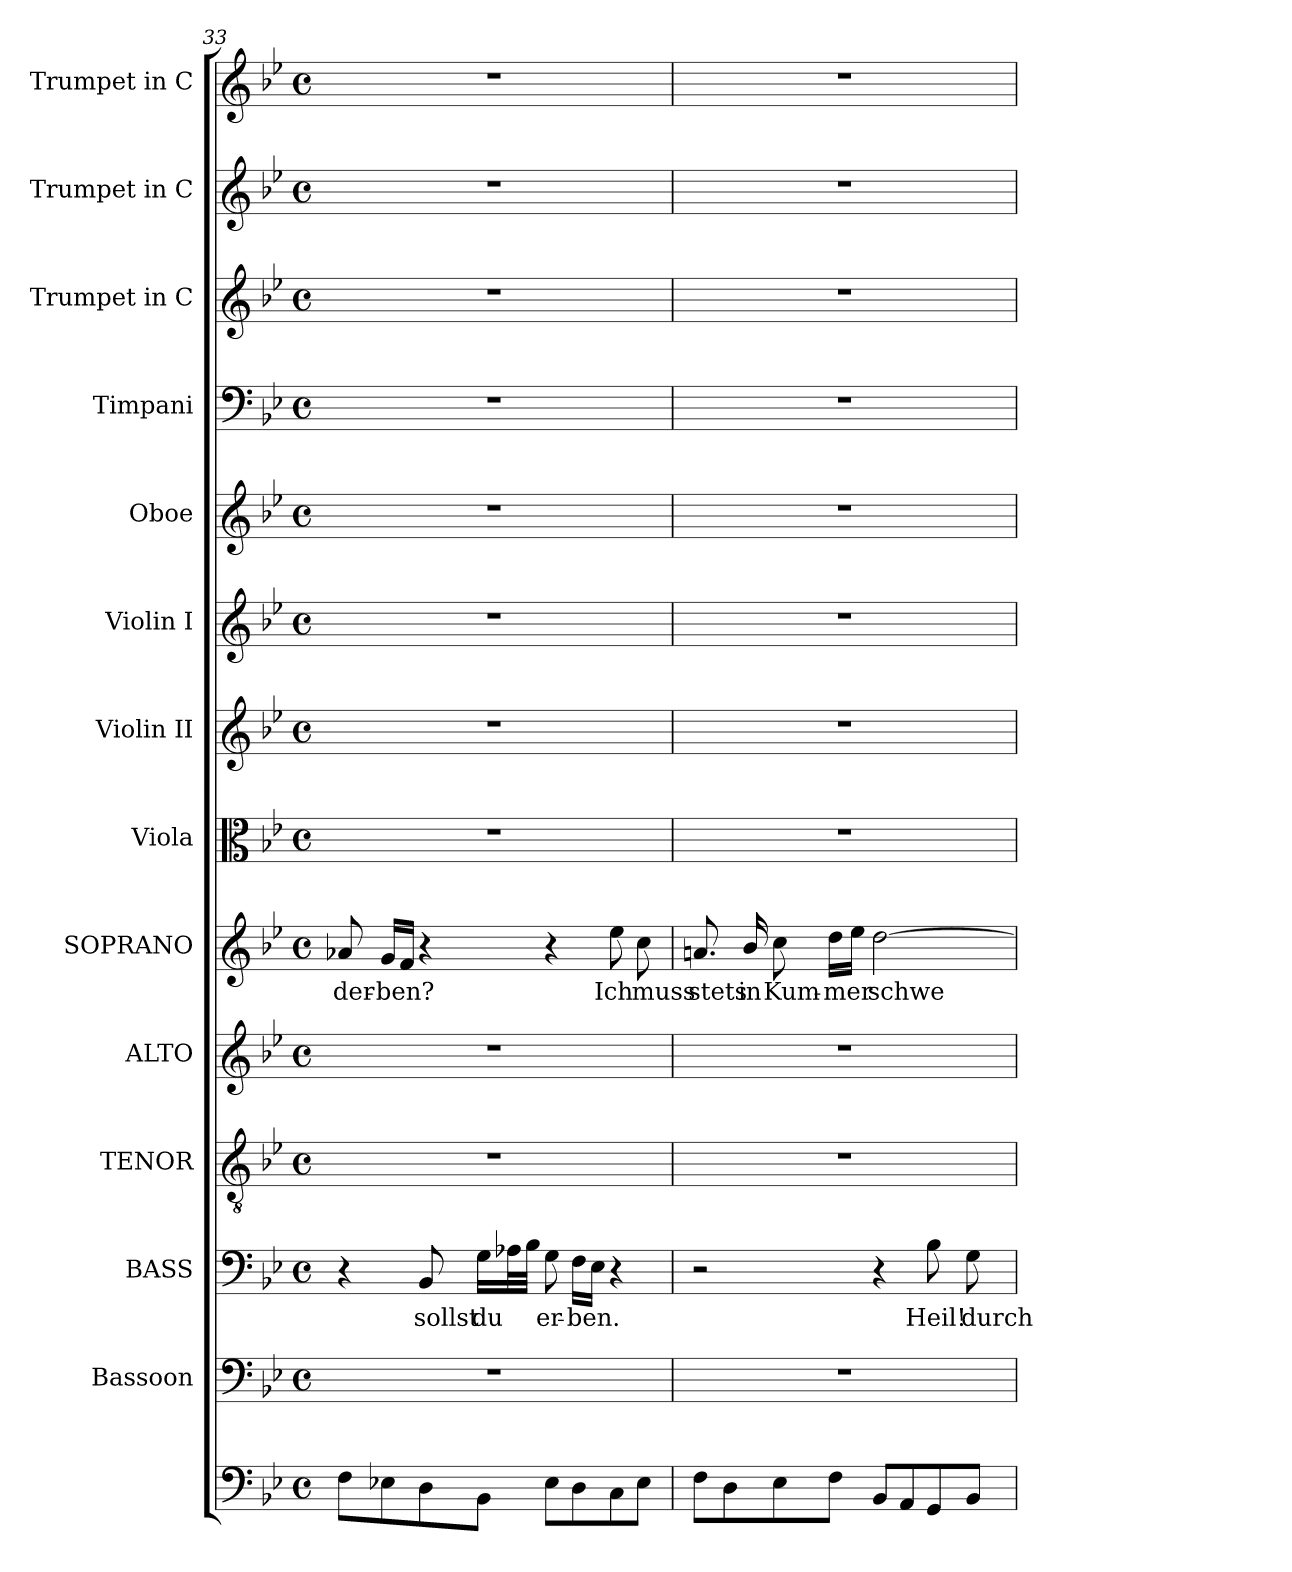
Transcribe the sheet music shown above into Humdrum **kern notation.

**kern	**kern	**kern	**text	**kern	**kern	**kern	**text	**kern	**kern	**kern	**kern	**kern	**kern	**kern	**kern
*part14	*part13	*part12	*part12	*part11	*part10	*part9	*part9	*part8	*part7	*part6	*part5	*part4	*part3	*part2	*part1
*staff14	*staff13	*staff12	*staff12	*staff11	*staff10	*staff9	*staff9	*staff8	*staff7	*staff6	*staff5	*staff4	*staff3	*staff2	*staff1
*	*I"Bassoon	*I"BASS	*	*I"TENOR	*I"ALTO	*I"SOPRANO	*	*I"Viola	*I"Violin II	*I"Violin I	*I"Oboe	*I"Timpani	*I"Trumpet in C	*I"Trumpet in C	*I"Trumpet in C
*	*	*	*	*	*I'Alto	*I'Soprano	*	*I'Viola	*I'Violin II	*I'Violin I	*I'Oboe	*I'Timp.	*	*	*
*clefF4	*clefF4	*clefF4	*	*clefGv2	*clefG2	*clefG2	*	*clefC3	*clefG2	*clefG2	*clefG2	*clefF4	*clefG2	*clefG2	*clefG2
*	*	*	*	*ITrd7c12	*	*	*	*	*	*	*	*	*	*	*
*k[b-e-]	*k[b-e-]	*k[b-e-]	*	*k[b-e-]	*k[b-e-]	*k[b-e-]	*	*k[b-e-]	*k[b-e-]	*k[b-e-]	*k[b-e-]	*k[b-e-]	*k[b-e-]	*k[b-e-]	*k[b-e-]
*B-:	*B-:	*B-:	*	*B-:	*B-:	*B-:	*	*B-:	*B-:	*B-:	*B-:	*B-:	*B-:	*B-:	*B-:
*M4/4	*M4/4	*M4/4	*	*M4/4	*M4/4	*M4/4	*	*M4/4	*M4/4	*M4/4	*M4/4	*M4/4	*M4/4	*M4/4	*M4/4
*met(c)	*met(c)	*met(c)	*	*met(c)	*met(c)	*met(c)	*	*met(c)	*met(c)	*met(c)	*met(c)	*met(c)	*met(c)	*met(c)	*met(c)
=33	=33	=33	=33	=33	=33	=33	=33	=33	=33	=33	=33	=33	=33	=33	=33
!	!	!	!	!	!	!	!LO:LY:b:color=#000000	!	!	!	!	!	!	!	!
8Fi\L	1r	4r	.	1r	1r	8a-Xi/	-der-	1r	1r	1r	1r	1r	1r	1r	1r
!	!	!	!	!	!	!	!LO:LY:b:color=#000000	!	!	!	!	!	!	!	!
8E-Xi\	.	.	.	.	.	16gi/LL	-ben?	.	.	.	.	.	.	.	.
.	.	.	.	.	.	16fi/JJ	.	.	.	.	.	.	.	.	.
!	!	!	!LO:LY:b:color=#000000	!	!	!	!	!	!	!	!	!	!	!	!
8Di\	.	8BB-i/	sollst	.	.	4r	.	.	.	.	.	.	.	.	.
!	!	!	!LO:LY:b:color=#000000	!	!	!	!	!	!	!	!	!	!	!	!
8BB-i\J	.	16Gi\LL	du	.	.	.	.	.	.	.	.	.	.	.	.
.	.	32A-Xi\L	.	.	.	.	.	.	.	.	.	.	.	.	.
.	.	32B-i\JJJ	.	.	.	.	.	.	.	.	.	.	.	.	.
!	!	!	!LO:LY:b:color=#000000	!	!	!	!	!	!	!	!	!	!	!	!
8E-i\L	.	8Gi\	er-	.	.	4r	.	.	.	.	.	.	.	.	.
!	!	!	!LO:LY:b:color=#000000	!	!	!	!	!	!	!	!	!	!	!	!
8Di\	.	16Fi\LL	-ben.	.	.	.	.	.	.	.	.	.	.	.	.
.	.	16E-i\JJ	.	.	.	.	.	.	.	.	.	.	.	.	.
!	!	!	!	!	!	!	!LO:LY:b:color=#000000	!	!	!	!	!	!	!	!
8Ci\	.	4r	.	.	.	8ee-i\	Ich	.	.	.	.	.	.	.	.
!	!	!	!	!	!	!	!LO:LY:b:color=#000000	!	!	!	!	!	!	!	!
8E-i\J	.	.	.	.	.	8cci\	muss	.	.	.	.	.	.	.	.
=34	=34	=34	=34	=34	=34	=34	=34	=34	=34	=34	=34	=34	=34	=34	=34
!	!	!	!	!	!	!	!LO:LY:b:color=#000000	!	!	!	!	!	!	!	!
8Fi\L	1r	2r	.	1r	1r	8.ani/	stets	1r	1r	1r	1r	1r	1r	1r	1r
8Di\	.	.	.	.	.	.	.	.	.	.	.	.	.	.	.
!	!	!	!	!	!	!	!LO:LY:b:color=#000000	!	!	!	!	!	!	!	!
.	.	.	.	.	.	16b-i/	in	.	.	.	.	.	.	.	.
!	!	!	!	!	!	!	!LO:LY:b:color=#000000	!	!	!	!	!	!	!	!
8E-i\	.	.	.	.	.	8cci\	Kum-	.	.	.	.	.	.	.	.
!	!	!	!	!	!	!	!LO:LY:b:color=#000000	!	!	!	!	!	!	!	!
8Fi\J	.	.	.	.	.	16ddi\LL	-mer	.	.	.	.	.	.	.	.
.	.	.	.	.	.	16ee-i\JJ	.	.	.	.	.	.	.	.	.
!	!	!	!	!	!	!	!LO:LY:b:color=#000000	!	!	!	!	!	!	!	!
8BB-i/L	.	4r	.	.	.	[2ddi\	schwe-	.	.	.	.	.	.	.	.
8AAi/	.	.	.	.	.	.	.	.	.	.	.	.	.	.	.
!	!	!	!LO:LY:b:color=#000000	!	!	!	!	!	!	!	!	!	!	!	!
8GGi/	.	8B-i\	Heil!	.	.	.	.	.	.	.	.	.	.	.	.
!	!	!	!LO:LY:b:color=#000000	!	!	!	!	!	!	!	!	!	!	!	!
8BB-i/J	.	8Gi\	durch	.	.	.	.	.	.	.	.	.	.	.	.
=	=	=	=	=	=	=	=	=	=	=	=	=	=	=	=
*-	*-	*-	*-	*-	*-	*-	*-	*-	*-	*-	*-	*-	*-	*-	*-
